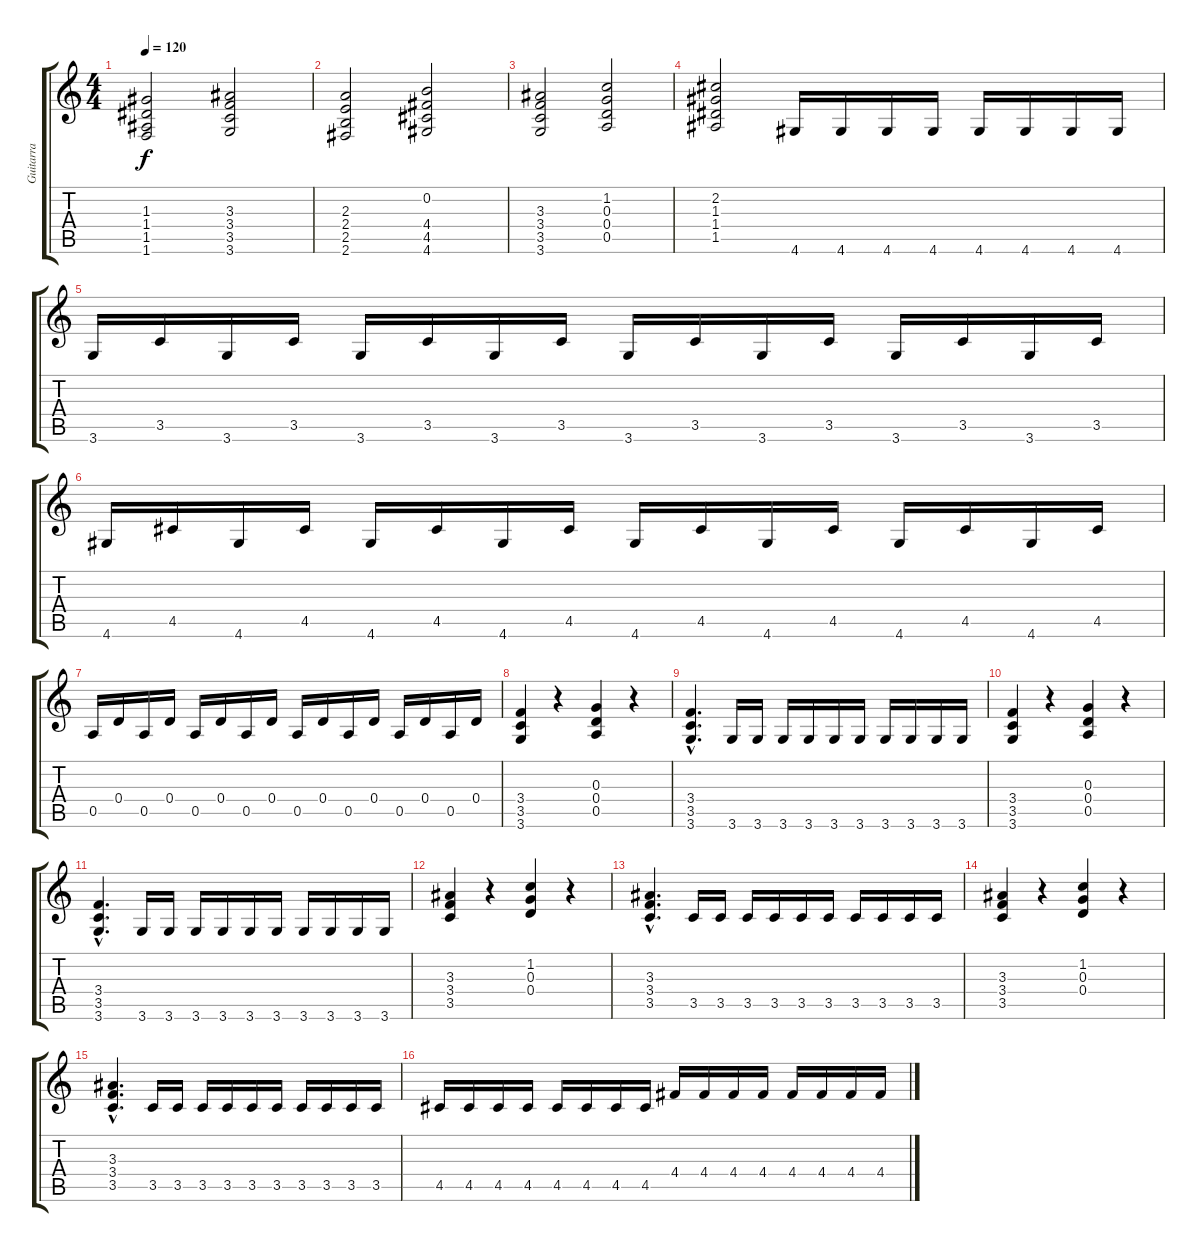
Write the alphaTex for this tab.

\track ("Guitarra" "Guitarra") {instrument distortionguitar}
\staff {score tabs}
\tuning (E4 B3 G3 D3 A2 E2) {hide}
\ts (4 4)
\tempo 120
\clef g2
\ks c
(1.3 1.4 1.5 1.6).2{dy f} (3.3 3.4 3.5 3.6).2 |
(2.3 2.4 2.5 2.6).2 (0.2 4.4 4.5 4.6).2 |
(3.3 3.4 3.5 3.6).2 (1.2 0.3 0.4 0.5).2 |
(2.2 1.3 1.4 1.5).2 4.6.16 4.6.16 4.6.16 4.6.16 4.6.16 4.6.16 4.6.16 4.6.16 |
3.6.16 3.5.16 3.6.16 3.5.16 3.6.16 3.5.16 3.6.16 3.5.16 3.6.16 3.5.16 3.6.16 3.5.16 3.6.16 3.5.16 3.6.16 3.5.16 |
4.6.16 4.5.16 4.6.16 4.5.16 4.6.16 4.5.16 4.6.16 4.5.16 4.6.16 4.5.16 4.6.16 4.5.16 4.6.16 4.5.16 4.6.16 4.5.16 |
0.5.16 0.4.16 0.5.16 0.4.16 0.5.16 0.4.16 0.5.16 0.4.16 0.5.16 0.4.16 0.5.16 0.4.16 0.5.16 0.4.16 0.5.16 0.4.16 |
(3.4 3.5 3.6).4 r.4 (0.3 0.4 0.5).4 r.4 |
(3.4{hac} 3.5{hac} 3.6{hac}).4{d} 3.6.16 3.6.16 3.6.16 3.6.16 3.6.16 3.6.16 3.6.16 3.6.16 3.6.16 3.6.16 |
(3.4 3.5 3.6).4 r.4 (0.3 0.4 0.5).4 r.4 |
(3.4{hac} 3.5{hac} 3.6{hac}).4{d} 3.6.16 3.6.16 3.6.16 3.6.16 3.6.16 3.6.16 3.6.16 3.6.16 3.6.16 3.6.16 |
(3.3 3.4 3.5).4 r.4 (1.2 0.3 0.4).4 r.4 |
(3.3{hac} 3.4{hac} 3.5{hac}).4{d} 3.5.16 3.5.16 3.5.16 3.5.16 3.5.16 3.5.16 3.5.16 3.5.16 3.5.16 3.5.16 |
(3.3 3.4 3.5).4 r.4 (1.2 0.3 0.4).4 r.4 |
(3.3{hac} 3.4{hac} 3.5{hac}).4{d} 3.5.16 3.5.16 3.5.16 3.5.16 3.5.16 3.5.16 3.5.16 3.5.16 3.5.16 3.5.16 |
4.5.16 4.5.16 4.5.16 4.5.16 4.5.16 4.5.16 4.5.16 4.5.16 4.4.16 4.4.16 4.4.16 4.4.16 4.4.16 4.4.16 4.4.16 4.4.16
